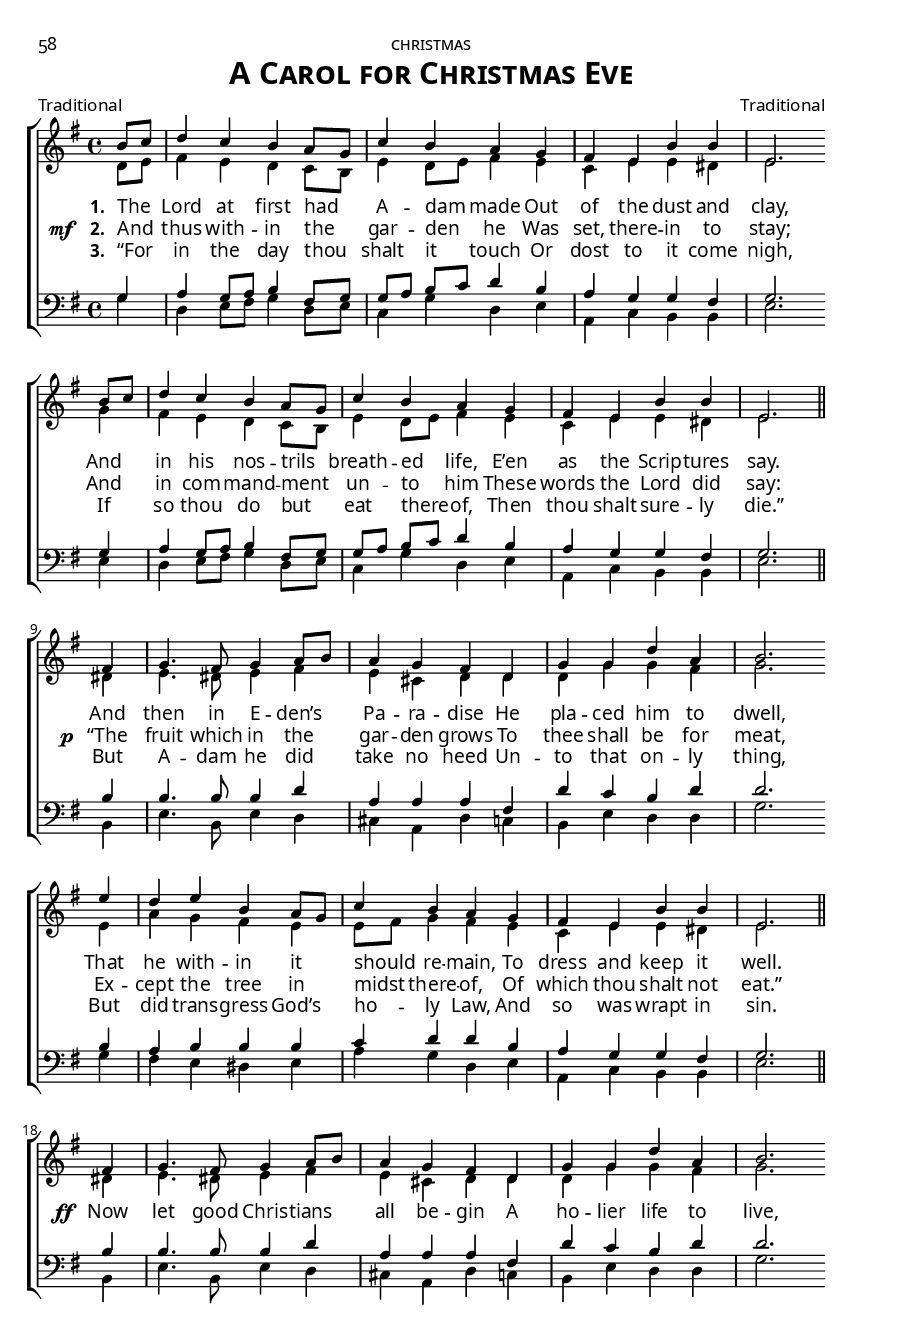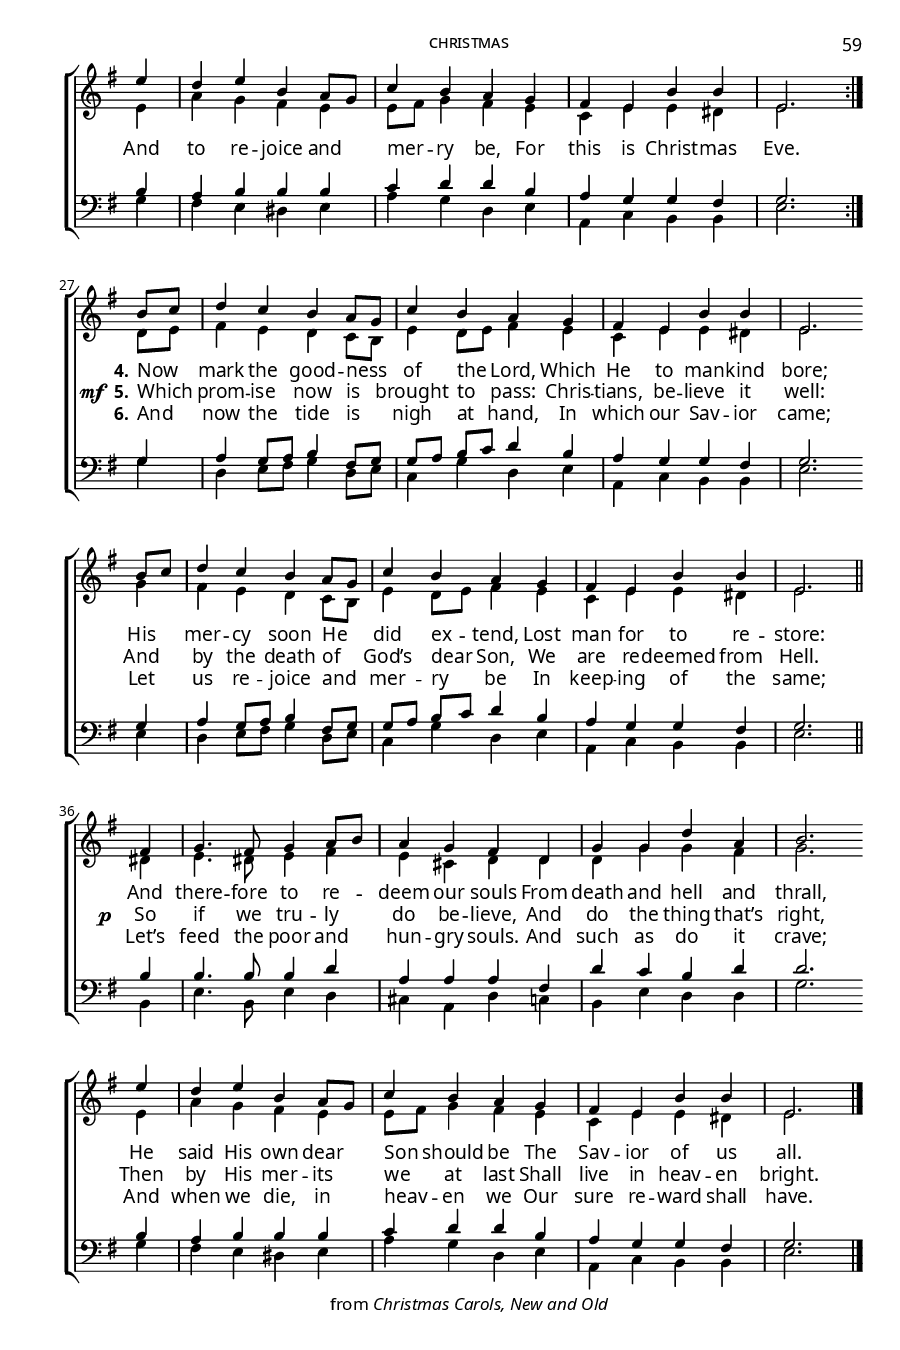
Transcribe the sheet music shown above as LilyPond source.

\version "2.14.2"
\include "util.ly"
\header {
  title = \markup{\override #'(font-name . "Garamond Premier Pro Semibold"){ \abs-fontsize #15 \smallCapsOldStyle"A Carol for Christmas Eve"}}
  poet = \markup\oldStyleNum"Traditional"
  composer = \markup\oldStyleNum"Traditional"
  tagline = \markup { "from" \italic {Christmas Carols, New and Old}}
}
\paper {
  %print-all-headers = ##f
  paper-height = 9\in
  paper-width = 6\in
  indent = 0\in
  %system-system-spacing = #'((basic-distance . 10) (padding . 0))
  system-system-spacing =
    #'((basic-distance . 0)
       (minimum-distance . 0)
       (padding . -5)
       (stretchability . 100))
  ragged-last-bottom = ##f
  ragged-bottom = ##f
  two-sided = ##t
  inner-margin = 0.5\in
  outer-margin = 0.25\in
  top-margin = 0.25\in
  bottom-margin = 0.25\in
  first-page-number = #058
  print-first-page-number = ##t
  headerLine = \markup{\override #'(font-name . "Garamond Premier Pro") \smallCapsOldStyle"christmas"}
  oddHeaderMarkup = \markup\fill-line{
     \override #'(font-name . "Garamond Premier Pro")\abs-fontsize #8.5
     \combine 
        \fill-line{"" \on-the-fly #print-page-number-check-first
        \oldStylePageNum""
        }
        \fill-line{\headerLine}
  }
  evenHeaderMarkup = \markup {
     \override #'(font-name . "Garamond Premier Pro")\abs-fontsize #8.5
     \combine
        \on-the-fly #print-page-number-check-first
        \oldStylePageNum""
        \fill-line{\headerLine}
  }
}
#(set-global-staff-size 15) \paper{ #(define fonts (make-pango-font-tree "GoudyOlSt BT" "Garamond Premier Pro" "Garamond Premier Pro" (/ 15 20))) }
global = {
  \key g \major
  \time 4/4
  \autoBeamOff
  \override DynamicLineSpanner #'staff-padding = #0.0
  \override DynamicLineSpanner #'Y-extent = #'(0 . 0)
}

sopMusic = \relative c'' {
  \partial 4 b8[ c] |
  d4 c b a8[ g] |
  c4 b a g |
  fis e b' b |
  
  e,2. \bar""\break b'8[ c] |
  d4 c b a8[ g] |
  c4 b a g |
  fis e b' b |
  \partial 2. e,2. \bar "||" \break
  
  \partial 4 fis4 |
  g4. fis8 g4 a8[ b] |
  a4 g fis d |
  g g d' a |
  b2. \bar""\break e4 |
  
  d e b a8[ g] |
  c4 b a g |
  fis e b' b |
  \partial 2. e,2. \bar "||" \break
  
  \partial 4 fis4 |
  g4. fis8 g4 a8[ b] |
  a4 g fis d |
  g g d' a |
  b2. \bar""\break e4 |
  
  d4 e b a8[ g] |
  c4 b a g |
  fis e b' b |
  \partial 2. e,2. \bar ":|" \break
  
  
  
  \partial 4 b'8[ c] |
  d4 c b a8[ g] |
  c4 b a g |
  fis e b' b |
  
  e,2. \bar""\break b'8[ c] |
  d4 c b a8[ g] |
  c4 b a g |
  fis e b' b |
  \partial 2. e,2. \bar "||" \break
  
  \partial 4 fis4 |
  g4. fis8 g4 a8[ b] |
  a4 g fis d |
  g g d' a |
  b2. \bar""\break e4 |
  
  d e b a8[ g] |
  c4 b a g |
  fis e b' b |
  \partial 2. e,2. \bar "|."
}
sopWords = \lyricmode {
  
}

altoMusic = \relative c' {
  d8[ e] |
  fis4 e d c8[ b] |
  e4 d8[ e] fis4 e |
  c e e dis |
  
  e2. g4 |
  fis e d c8[ b] |
  e4 d8[ e] fis4 e |
  c e e dis |
  e2. \bar "||"
  
  dis!4 |
  e4. dis8 e4 fis |
  e cis d d |
  d g g fis |
  g2. e4 |
  
  a g fis e |
  e8[ fis] g4 fis e |
  c e e dis |
  e2. \bar "||"
  
  dis!4 |
  e4. dis8 e4 fis |
  e cis d d |
  d g g fis |
  g2. e4 |
  
  a g fis e |
  e8[ fis] g4 fis e |
  c e e dis |
  e2. \bar ":|"
  
  
  
  
  d8[ e] |
  fis4 e d c8[ b] |
  e4 d8[ e] fis4 e |
  c e e dis |
  
  e2. g4 |
  fis e d c8[ b] |
  e4 d8[ e] fis4 e |
  c e e dis |
  e2. \bar "||"
  
  dis!4 |
  e4. dis8 e4 fis |
  e cis d d |
  d g g fis |
  g2. e4 |
  
  a g fis e |
  e8[ fis] g4 fis e |
  c e e dis |
  e2. \bar "|."
}
altoWords = {
  \dropLyricsVII
  \lyricmode {
    \set stanza = #"1. "
    The Lord at first had A -- dam made Out of the dust and clay,
    And in his nos -- trils breath -- ed life, E’en as the Scrip -- tures say.
    
    And then in E -- den’s Pa -- ra -- dise He pla -- ced him to dwell,
    That he with -- in it should re -- main, To dress and keep it well.
  }
  \set stanza = \markup\dynamic"ff "
  \lyricmode{
    Now let good Chris -- tians all be -- gin A ho -- lier life to live,
    And to re -- joice and mer -- ry be, For this is Christ -- mas Eve.

    \set stanza = #"4."
    Now mark the good -- ness of the Lord, Which He to man -- kind bore;
    His mer -- cy soon He did ex -- tend, Lost man for to re -- store:
    And there -- fore to re -- deem our souls From death and hell and thrall,
    He said His own dear Son should be The Sav -- ior of us all.
  }
}
altoWordsII = {
  \dropLyricsVII
  \set stanza = \markup{\dynamic"mf  " "2. "}
  \lyricmode {
  %\markup\italic
    And thus with -- in the gar -- den he Was set, there -- in to stay;
    And in com -- mand -- ment un -- to him
    These words the Lord did say:
  }
  \set stanza = \markup\dynamic"p "
  \lyricmode{
    “The fruit which in the gar -- den grows To thee shall be for meat,
    Ex -- cept the tree in midst there -- of,
    Of which thou shalt not eat.”
    
    \repeat unfold 28 {\skip1}
  }
  \set stanza = \markup{\dynamic" mf " "5."}
  \lyricmode {
    Which prom -- ise now is brought to pass: Chris -- tians, be -- lieve it well:
    And by the death of God’s dear Son, We are re -- deemed from Hell.
  }
  \set stanza = \markup\dynamic"p "
  \lyricmode{
    So if we tru -- ly do be -- lieve, And do the thing that’s right,
    Then by His mer -- its we at last Shall live in heav -- en bright.
  }
}
altoWordsIII = \lyricmode {
  \dropLyricsVII
  \set stanza = #"3. "
  “For in the day thou shalt it touch Or dost to it come nigh,
  If so thou do but eat there -- of, Then thou shalt sure -- ly die.”
  But A -- dam he did take no heed Un -- to that on -- ly thing,
  But did trans -- gress God’s ho -- ly Law, And so was wrapt in sin.
  
  \repeat unfold 28 {\skip1}
  \set stanza = #"6."
  And now the tide is nigh at hand, In which our Sav -- ior came;
  Let us re -- joice and mer -- ry be In keep -- ing of the same;
  Let’s feed the poor and hun -- gry souls. And such as do it crave;
  And when we die, in heav -- en we Our sure re -- ward shall have.
}
altoWordsIV = \lyricmode {
}
altoWordsV = \lyricmode {
}
altoWordsVI = \lyricmode {
}
tenorMusic = \relative c' {
  g4 |
  a g8[ a] b4 fis8[ g] |
  g[ a] b[ c] d4 b |
  a g g fis |
  
  g2. g4 |
  a g8[ a] b4 fis8[ g] |
  g[ a] b[ c] d4 b |
  a g g fis |
  g2. \bar "||"
  
  b4 |
  b4. b8 b4 d |
  a a a fis |
  d' c b d |
  d2. b4 |
  
  a b b b |
  c d d b |
  a g g fis |
  g2. \bar "||"
  
  b4 |
  b4. b8 b4 d |
  a a a fis |
  d' c b d |
  d2. b4 |
  
  a b b b |
  c d d b |
  a g g fis |
  g2. \bar ":|"
  
  
  
  g4 |
  a g8[ a] b4 fis8[ g] |
  g[ a] b[ c] d4 b |
  a g g fis |
  
  g2. g4 |
  a g8[ a] b4 fis8[ g] |
  g[ a] b[ c] d4 b |
  a g g fis |
  g2. \bar "||"
  
  b4 |
  b4. b8 b4 d |
  a a a fis |
  d' c b d |
  d2. b4 |
  
  a b b b |
  c d d b |
  a g g fis |
  g2. \bar "|."
}
tenorWords = \lyricmode {

}

bassMusic = \relative c' {
  g4 |
  d e8[ fis] g4 d8[ e] |
  c4 g' d e |
  a, c b b |
  
  e2. e4 |
  d e8[ fis] g4 d8[ e] |
  c4 g' d e |
  a, c b b |
  e2. \bar "||"
  
  b4 |
  e4. b8 e4 d |
  cis a d c |
  b e d d |
  g2. g4 |
  
  fis e dis e |
  a g d e |
  a, c b b |
  e2. \bar "||"
  
  b4 |
  e4. b8 e4 d |
  cis a d c |
  b e d d |
  g2. g4 |
  
  fis e dis e |
  a g d e |
  a, c b b |
  e2. \bar ":|"
  
  
  
  
  
  g4 |
  d e8[ fis] g4 d8[ e] |
  c4 g' d e |
  a, c b b |
  
  e2. e4 |
  d e8[ fis] g4 d8[ e] |
  c4 g' d e |
  a, c b b |
  e2. \bar "||"
  
  b4 |
  e4. b8 e4 d |
  cis a d c |
  b e d d |
  g2. g4 |
  
  fis e dis e |
  a g d e |
  a, c b b |
  e2. \bar "|."
}
bassWords = \lyricmode {

}

pianoRH = \relative c' {
  
}
pianoLH = \relative c' {
  
}

\score {
  <<
   \new ChoirStaff <<
%    \new Lyrics = sopranos \with { \override VerticalAxisGroup #'nonstaff-relatedstaff-spacing = #'((basic-distance . 1)) }
    \new Staff = women <<
      \new Voice = "sopranos" { \voiceOne << \global \sopMusic >> }
      \new Voice = "altos" { \voiceTwo << \global \altoMusic >> }
    >>
    \new Lyrics \with { alignAboveContext = #"women"} \lyricsto "sopranos" \sopWords
     \new Lyrics = "altosVI"  \with { alignBelowContext = #"women"} \lyricsto "altos" \altoWordsVI
    \new Lyrics = "altosV"  \with { alignBelowContext = #"women"} \lyricsto "altos" \altoWordsV
    \new Lyrics = "altosIV"  \with { alignBelowContext = #"women"} \lyricsto "altos" \altoWordsIV
    \new Lyrics = "altosIII"  \with { alignBelowContext = #"women"} \lyricsto "altos" \altoWordsIII
    \new Lyrics = "altosII"  \with { alignBelowContext = #"women"} \lyricsto "altos" \altoWordsII
    \new Lyrics = "altos"  \with { alignBelowContext = #"women" \override VerticalAxisGroup #'nonstaff-relatedstaff-spacing = #'((basic-distance . 1))} \lyricsto "altos" \altoWords
   \new Staff = men <<
      \clef bass
      \new Voice = "tenors" { \voiceOne << \global \tenorMusic >> }
      \new Voice = "basses" { \voiceTwo << \global \bassMusic >> }
    >>
    \new Lyrics \with { alignAboveContext = #"men" \override VerticalAxisGroup #'nonstaff-relatedstaff-spacing = #'((basic-distance . 1)) } \lyricsto "tenors" \tenorWords
    \new Lyrics \with { alignBelowContext = #"men" \override VerticalAxisGroup #'nonstaff-relatedstaff-spacing = #'((basic-distance . 1)) } \lyricsto "basses" \bassWords
  >>
%    \new PianoStaff << \new Staff { \new Voice { \pianoRH } } \new Staff { \clef "bass" \pianoLH } >>
  >>
  \layout {
    \context {
      \Score
      %\override SpacingSpanner #'base-shortest-duration = #(ly:make-moment 1 8)
      %\override SpacingSpanner #'common-shortest-duration = #(ly:make-moment 1 4)
    }
    \context {
      % Remove all empty staves
      % \Staff \RemoveEmptyStaves \override VerticalAxisGroup #'remove-first = ##t
    }
  }
  \midi {
    %\tempo 4 = 90
    \set Staff.midiInstrument = "flute"
  
    \context {
      \Voice
      \remove "Dynamic_performer"
    }
  }
}
